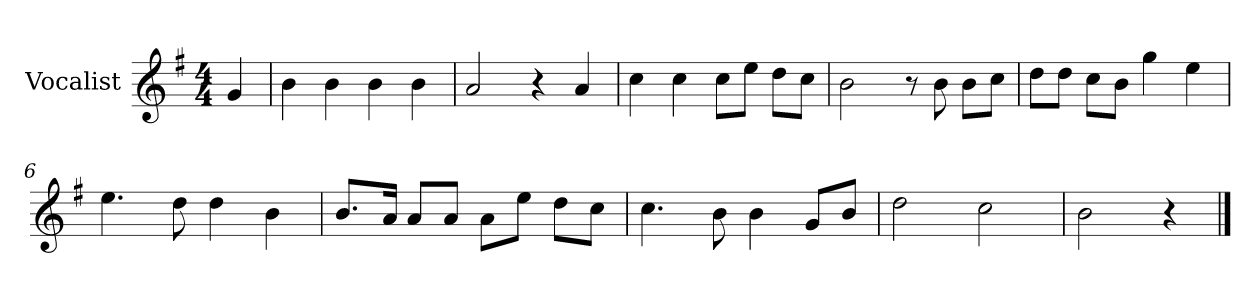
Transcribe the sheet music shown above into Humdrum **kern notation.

**kern
*part1
*staff1
*I"Vocalist
*k[f#]
*G:
*M4/4
=
4g
=1
4b
4b
4b
4b
=2
2a
4r
4a
=3
4cc
4cc
8ccL
8eeJ
8ddL
8ccJ
=4
2b
8r
8b
8bL
8ccJ
=5
8ddL
8ddJ
8ccL
8bJ
4gg
4ee
=6
4.ee
8dd
4dd
4b
=7
8.bL
16aJk
8aL
8aJ
8aL
8eeJ
8ddL
8ccJ
=8
4.cc
8b
4b
8gL
8bJ
=9
2dd
2cc
=10
2b
4r
==
*-
